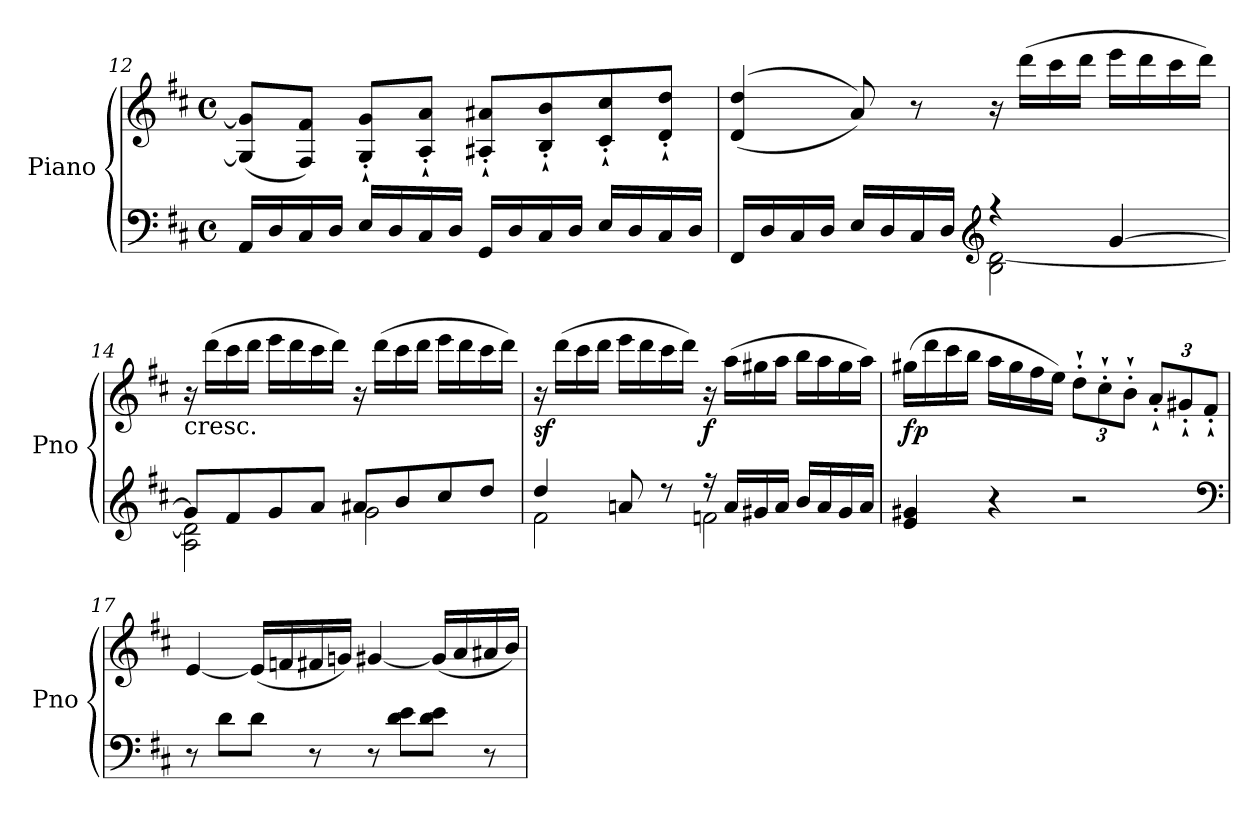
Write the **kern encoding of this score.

**kern	**kern	**dynam
*part1	*part1	*part1
*staff2	*staff1	*staff1/2
*I"Piano	*	*
*I'Pno	*	*
*clefF4	*clefG2	*
*k[f#c#]	*k[f#c#]	*
*D:	*D:	*
*M4/4	*M4/4	*
*met(c)	*met(c)	*
=12	=12	=12
16AA/LL	(8G/] 8g/]L	.
16D/	.	.
16C#/	8F#/ 8f#/J)	.
16D/JJ	.	.
16E/LL	8G/`' 8g/`'L	.
16D/	.	.
16C#/	8A/`' 8a/`'J	.
16D/JJ	.	.
16GG/LL	8A#X/`' 8a#X/`'L	.
16D/	.	.
16C#/	8B/`' 8b/`'	.
16D/JJ	.	.
16E/LL	8c#/`' 8cc#/`'	.
16D/	.	.
16C#/	8d/`' 8dd/`'J	.
16D/JJ	.	.
!!LO:LB:g=z
=13	=13	=13
*^	*	*
16FF#/LL	2ryy	((4d/ 4dd/	.
16D/	.	.	.
16C#/	.	.	.
16D/JJ	.	.	.
16E/LL	.	8a/))	.
16D/	.	.	.
16C#/	.	8r	.
16D/JJ	.	.	.
*clefG2	*	*	*
4r	2B\ [2d\	16r	.
.	.	(16ddd\LL	.
.	.	16ccc#\	.
.	.	16ddd\JJ	.
[4g/	.	16eee\LL	.
.	.	16ddd\	.
.	.	16ccc#\	.
.	.	16ddd\JJ)	.
=14	=14	=14	=14
!	!	!LO:TX:b:t=cresc.	!
8g/L]	2A\ 2d\]	16r	.
.	.	(16ddd\LL	.
8f#/	.	16ccc#\	.
.	.	16ddd\JJ	.
8g/	.	16eee\LL	.
.	.	16ddd\	.
8a/J	.	16ccc#\	.
.	.	16ddd\JJ)	.
8a#X/L	2g\	16r	.
.	.	(16ddd\LL	.
8b/	.	16ccc#\	.
.	.	16ddd\JJ	.
8cc#/	.	16eee\LL	.
.	.	16ddd\	.
8dd/J	.	16ccc#\	.
.	.	16ddd\JJ)	.
=15	=15	=15	=15
!	!	!	!LO:DY:b
4dd/	2f#\	16r	sf
.	.	(16ddd\LL	.
.	.	16ccc#\	.
.	.	16ddd\JJ	.
8an/	.	16eee\LL	.
.	.	16ddd\	.
8r	.	16ccc#\	.
.	.	16ddd\JJ)	.
!	!	!	!LO:DY:b
16rff	2fn\	16r	f
16a/LL	.	(16aa\LL	.
16g#X/	.	16gg#X\	.
16a/JJ	.	16aa\JJ	.
16b/LL	.	16bb\LL	.
16a/	.	16aa\	.
16g#/	.	16gg#\	.
16a/JJ	.	16aa\JJ)	.
*v	*v	*	*
!!LO:LB:g=z
=16	=16	=16
!	!	!LO:DY:b
4e/ 4g#X/	(16gg#X\LL	fp
.	16ddd\	.
.	16ccc#\	.
.	16bb\JJ	.
4r	16aa\LL	.
.	16gg#\	.
.	16ff#\	.
.	16ee\JJ)	.
*	*Xbrackettup	*
2r	12dd`'\L	.
.	12cc#`'\	.
.	12b`'\J	.
.	12a`'/L	.
.	12g#X`'/	.
.	12f#`'/J	.
*clefF4	*	*
=17	=17	=17
8r	[4e/	.
8d\L	.	.
8d\J	(16e/LL]	.
.	16fn/	.
8r	16f#X/	.
.	16gn/JJ)	.
8r	[4g#X/	.
8d\ 8e\L	.	.
8d\ 8e\J	(16g#/LL]	.
.	16a/	.
8r	16a#X/	.
.	16b/JJ)	.
=	=	=
*-	*-	*-
